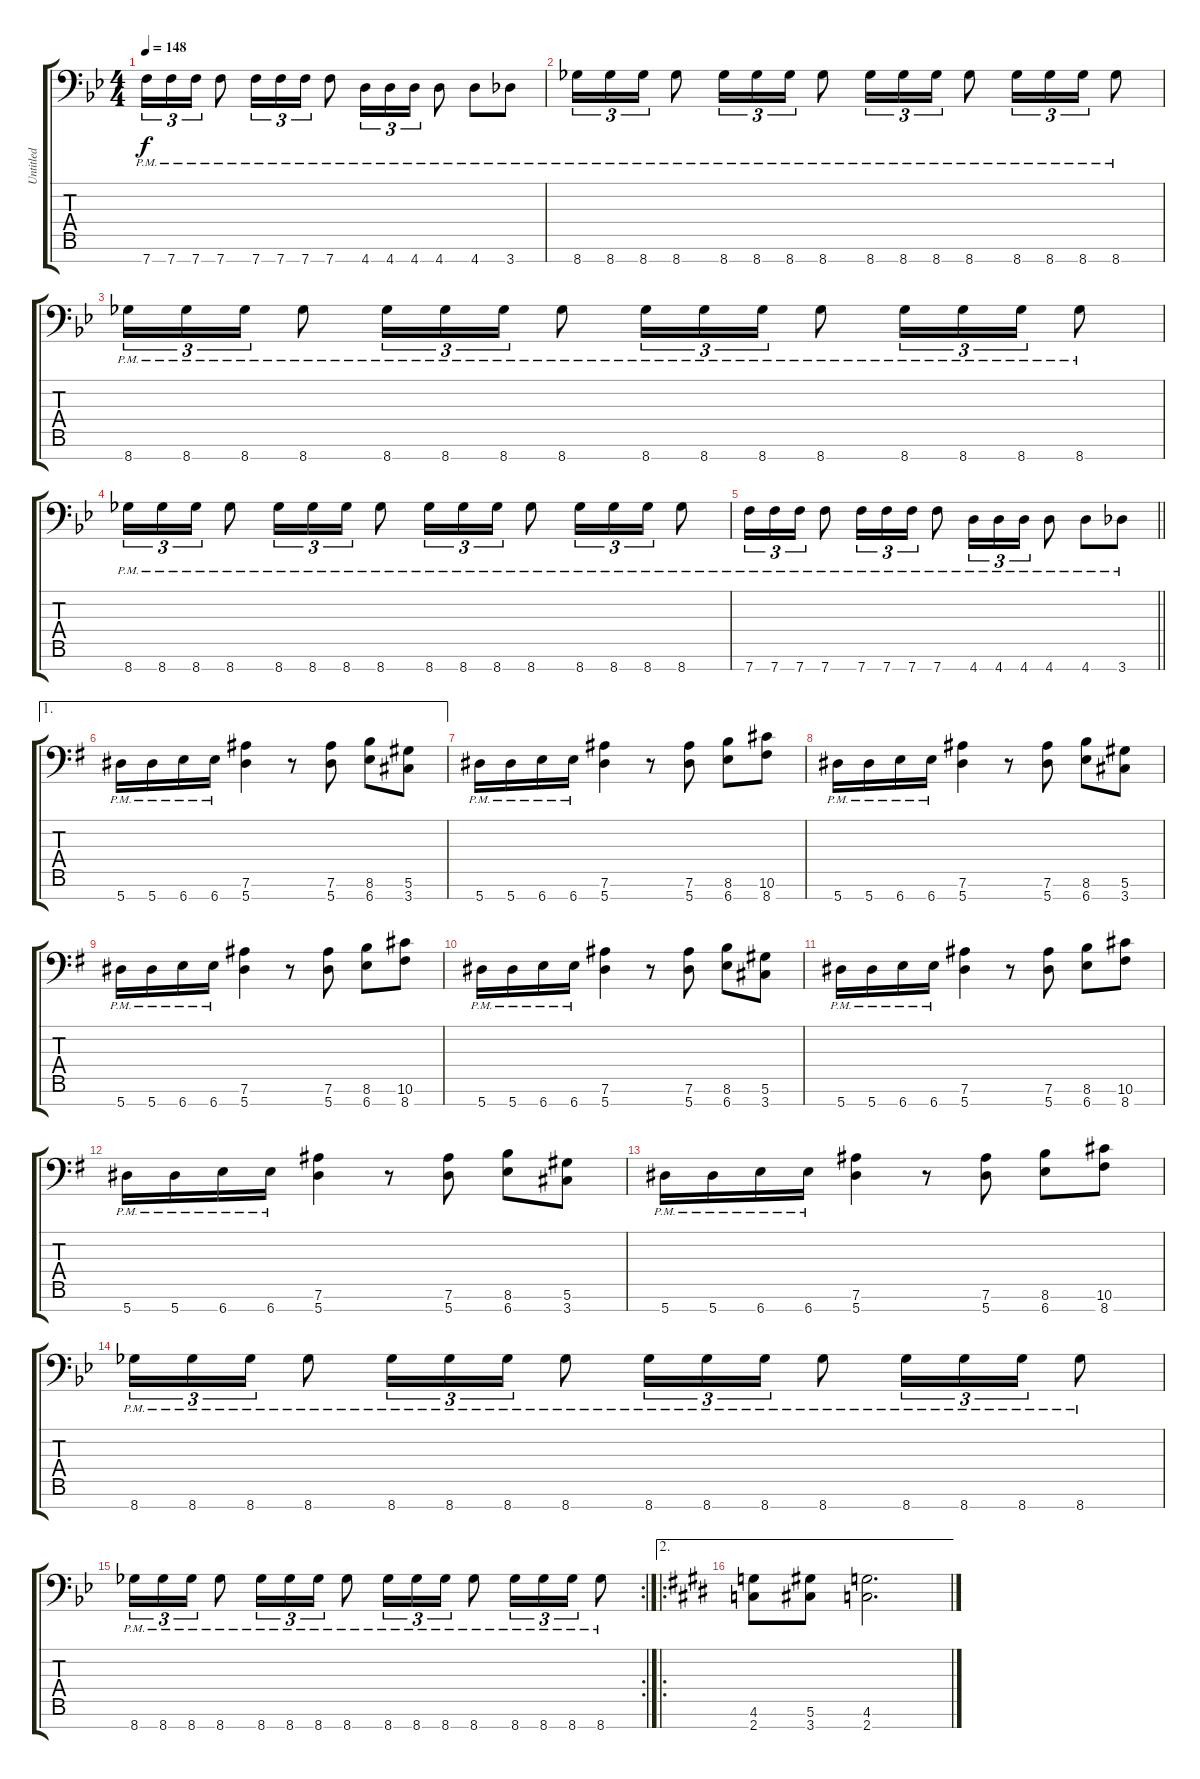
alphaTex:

\track ("Untitled" "Untitled") {instrument distortionguitar}
\staff {score tabs}
\tuning (Eb4 Bb3 Gb3 Db3 Ab2 Eb2 Bb1) {hide}
\ts (4 4)
\tempo 148
\clef f4
\ks bb
7.7{pm}.16{tu (3 2) dy f} 7.7{pm}.16{tu (3 2)} 7.7{pm}.16{tu (3 2)} 7.7{pm}.8 7.7{pm}.16{tu (3 2)} 7.7{pm}.16{tu (3 2)} 7.7{pm}.16{tu (3 2)} 7.7{pm}.8 4.7{pm}.16{tu (3 2)} 4.7{pm}.16{tu (3 2)} 4.7{pm}.16{tu (3 2)} 4.7{pm}.8 4.7{pm}.8 3.7{pm}.8 |
8.7{pm}.16{tu (3 2)} 8.7{pm}.16{tu (3 2)} 8.7{pm}.16{tu (3 2)} 8.7{pm}.8 8.7{pm}.16{tu (3 2)} 8.7{pm}.16{tu (3 2)} 8.7{pm}.16{tu (3 2)} 8.7{pm}.8 8.7{pm}.16{tu (3 2)} 8.7{pm}.16{tu (3 2)} 8.7{pm}.16{tu (3 2)} 8.7{pm}.8 8.7{pm}.16{tu (3 2)} 8.7{pm}.16{tu (3 2)} 8.7{pm}.16{tu (3 2)} 8.7{pm}.8 |
8.7{pm}.16{tu (3 2)} 8.7{pm}.16{tu (3 2)} 8.7{pm}.16{tu (3 2)} 8.7{pm}.8 8.7{pm}.16{tu (3 2)} 8.7{pm}.16{tu (3 2)} 8.7{pm}.16{tu (3 2)} 8.7{pm}.8 8.7{pm}.16{tu (3 2)} 8.7{pm}.16{tu (3 2)} 8.7{pm}.16{tu (3 2)} 8.7{pm}.8 8.7{pm}.16{tu (3 2)} 8.7{pm}.16{tu (3 2)} 8.7{pm}.16{tu (3 2)} 8.7{pm}.8 |
8.7{pm}.16{tu (3 2)} 8.7{pm}.16{tu (3 2)} 8.7{pm}.16{tu (3 2)} 8.7{pm}.8 8.7{pm}.16{tu (3 2)} 8.7{pm}.16{tu (3 2)} 8.7{pm}.16{tu (3 2)} 8.7{pm}.8 8.7{pm}.16{tu (3 2)} 8.7{pm}.16{tu (3 2)} 8.7{pm}.16{tu (3 2)} 8.7{pm}.8 8.7{pm}.16{tu (3 2)} 8.7{pm}.16{tu (3 2)} 8.7{pm}.16{tu (3 2)} 8.7{pm}.8 |
\barLineRight lightlight
7.7{pm}.16{tu (3 2)} 7.7{pm}.16{tu (3 2)} 7.7{pm}.16{tu (3 2)} 7.7{pm}.8 7.7{pm}.16{tu (3 2)} 7.7{pm}.16{tu (3 2)} 7.7{pm}.16{tu (3 2)} 7.7{pm}.8 4.7{pm}.16{tu (3 2)} 4.7{pm}.16{tu (3 2)} 4.7{pm}.16{tu (3 2)} 4.7{pm}.8 4.7{pm}.8 3.7{pm}.8 |
\ae 1
\ks g
5.7{pm}.16 5.7{pm}.16 6.7{pm}.16 6.7{pm}.16 (7.6 5.7).4 r.8 (7.6 5.7).8 (8.6 6.7).8 (5.6 3.7).8 |
5.7{pm}.16 5.7{pm}.16 6.7{pm}.16 6.7{pm}.16 (7.6 5.7).4 r.8 (7.6 5.7).8 (8.6 6.7).8 (10.6 8.7).8 |
5.7{pm}.16 5.7{pm}.16 6.7{pm}.16 6.7{pm}.16 (7.6 5.7).4 r.8 (7.6 5.7).8 (8.6 6.7).8 (5.6 3.7).8 |
5.7{pm}.16 5.7{pm}.16 6.7{pm}.16 6.7{pm}.16 (7.6 5.7).4 r.8 (7.6 5.7).8 (8.6 6.7).8 (10.6 8.7).8 |
5.7{pm}.16 5.7{pm}.16 6.7{pm}.16 6.7{pm}.16 (7.6 5.7).4 r.8 (7.6 5.7).8 (8.6 6.7).8 (5.6 3.7).8 |
5.7{pm}.16 5.7{pm}.16 6.7{pm}.16 6.7{pm}.16 (7.6 5.7).4 r.8 (7.6 5.7).8 (8.6 6.7).8 (10.6 8.7).8 |
5.7{pm}.16 5.7{pm}.16 6.7{pm}.16 6.7{pm}.16 (7.6 5.7).4 r.8 (7.6 5.7).8 (8.6 6.7).8 (5.6 3.7).8 |
5.7{pm}.16 5.7{pm}.16 6.7{pm}.16 6.7{pm}.16 (7.6 5.7).4 r.8 (7.6 5.7).8 (8.6 6.7).8 (10.6 8.7).8 |
\ks bb
8.7{pm}.16{tu (3 2)} 8.7{pm}.16{tu (3 2)} 8.7{pm}.16{tu (3 2)} 8.7{pm}.8 8.7{pm}.16{tu (3 2)} 8.7{pm}.16{tu (3 2)} 8.7{pm}.16{tu (3 2)} 8.7{pm}.8 8.7{pm}.16{tu (3 2)} 8.7{pm}.16{tu (3 2)} 8.7{pm}.16{tu (3 2)} 8.7{pm}.8 8.7{pm}.16{tu (3 2)} 8.7{pm}.16{tu (3 2)} 8.7{pm}.16{tu (3 2)} 8.7{pm}.8 |
\rc 2
8.7{pm}.16{tu (3 2)} 8.7{pm}.16{tu (3 2)} 8.7{pm}.16{tu (3 2)} 8.7{pm}.8 8.7{pm}.16{tu (3 2)} 8.7{pm}.16{tu (3 2)} 8.7{pm}.16{tu (3 2)} 8.7{pm}.8 8.7{pm}.16{tu (3 2)} 8.7{pm}.16{tu (3 2)} 8.7{pm}.16{tu (3 2)} 8.7{pm}.8 8.7{pm}.16{tu (3 2)} 8.7{pm}.16{tu (3 2)} 8.7{pm}.16{tu (3 2)} 8.7{pm}.8 |
\ae 2
\ro
\ks e
(4.6 2.7).8 (5.6 3.7).8 (4.6 2.7).2{d}
